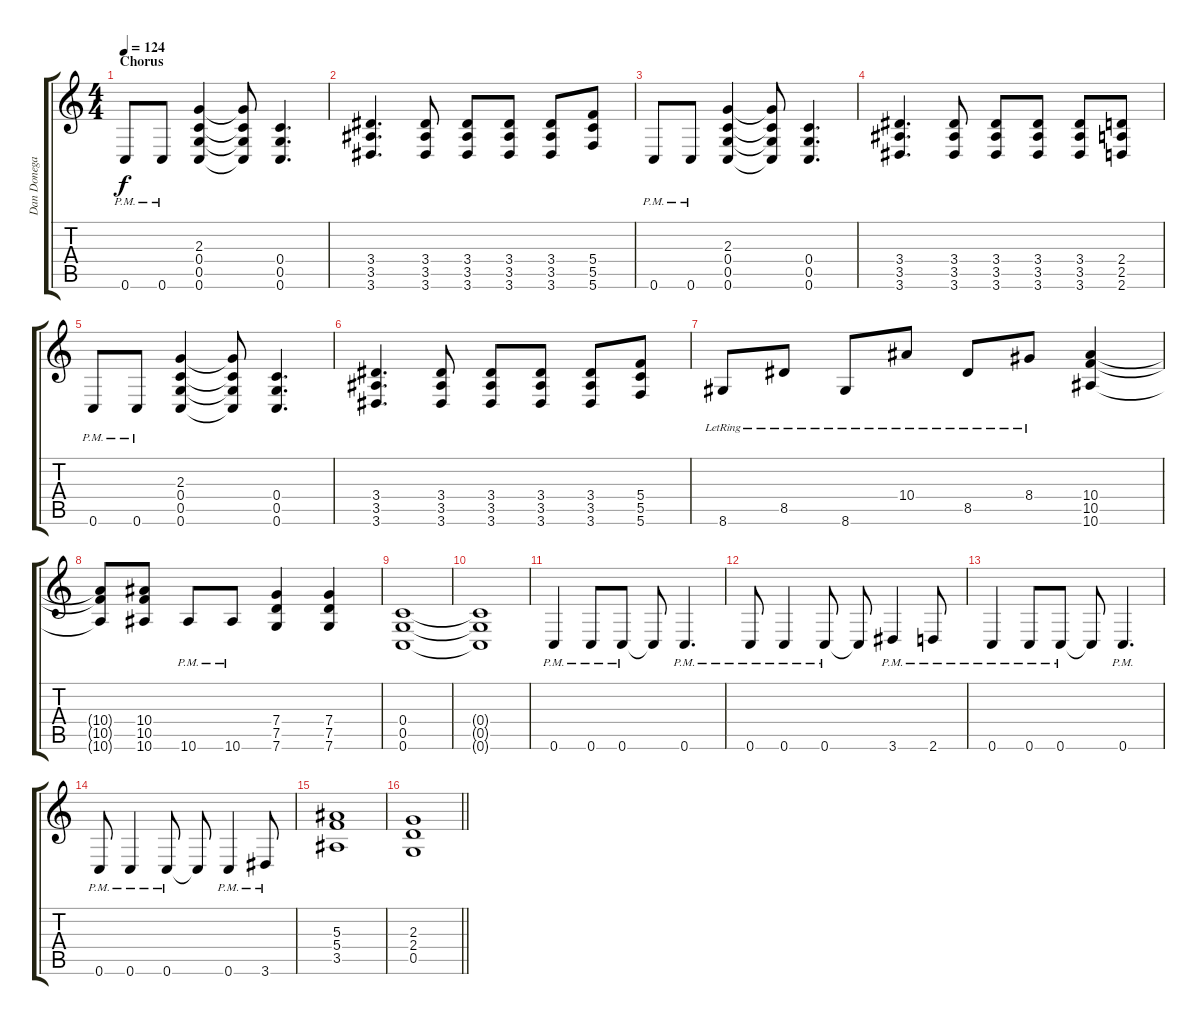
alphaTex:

\track ("Dan Donegan 2" "Dan Donega") {instrument distortionguitar}
\staff {score tabs}
\tuning (D4 A3 F3 C3 G2 C2) {hide}
\ts (4 4)
\section ("" "Chorus")
\tempo 124
\clef g2
\ks c
0.6{pm}.8{dy f} 0.6{pm}.8 (2.3 0.4 0.5 0.6).4 (2.3{t} 0.4{t} 0.5{t} 0.6{t}).8 (0.4 0.5 0.6).4{d} |
(3.4 3.5 3.6).4{d} (3.4 3.5 3.6).8 (3.4 3.5 3.6).8 (3.4 3.5 3.6).8 (3.4 3.5 3.6).8 (5.4 5.5 5.6).8 |
0.6{pm}.8 0.6{pm}.8 (2.3 0.4 0.5 0.6).4 (2.3{t} 0.4{t} 0.5{t} 0.6{t}).8 (0.4 0.5 0.6).4{d} |
(3.4 3.5 3.6).4{d} (3.4 3.5 3.6).8 (3.4 3.5 3.6).8 (3.4 3.5 3.6).8 (3.4 3.5 3.6).8 (2.4 2.5 2.6).8 |
0.6{pm}.8 0.6{pm}.8 (2.3 0.4 0.5 0.6).4 (2.3{t} 0.4{t} 0.5{t} 0.6{t}).8 (0.4 0.5 0.6).4{d} |
(3.4 3.5 3.6).4{d} (3.4 3.5 3.6).8 (3.4 3.5 3.6).8 (3.4 3.5 3.6).8 (3.4 3.5 3.6).8 (5.4 5.5 5.6).8 |
8.6{lr}.8 8.5{lr}.8 8.6{lr}.8 10.4{lr}.8 8.5{lr}.8 8.4{lr}.8 (10.4 10.5 10.6).4 |
(10.4{t} 10.5{t} 10.6{t}).8 (10.4 10.5 10.6).8 10.6{pm}.8 10.6{pm}.8 (7.4 7.5 7.6).4 (7.4 7.5 7.6).4 |
(0.4 0.5 0.6).1 |
(0.4{t} 0.5{t} 0.6{t}).1 |
0.6{pm}.4 0.6{pm}.8 0.6{pm}.8 0.6{t}.8 0.6{pm}.4{d} |
0.6{pm}.8 0.6{pm}.4 0.6{pm}.8 0.6{t}.8 3.6{pm}.4 2.6{pm}.8 |
0.6{pm}.4 0.6{pm}.8 0.6{pm}.8 0.6{t}.8 0.6{pm}.4{d} |
0.6{pm}.8 0.6{pm}.4 0.6{pm}.8 0.6{t}.8 0.6{pm}.4 3.6{pm}.8 |
(5.3 5.4 3.5).1 |
\barLineRight lightlight
(2.3 2.4 0.5).1
